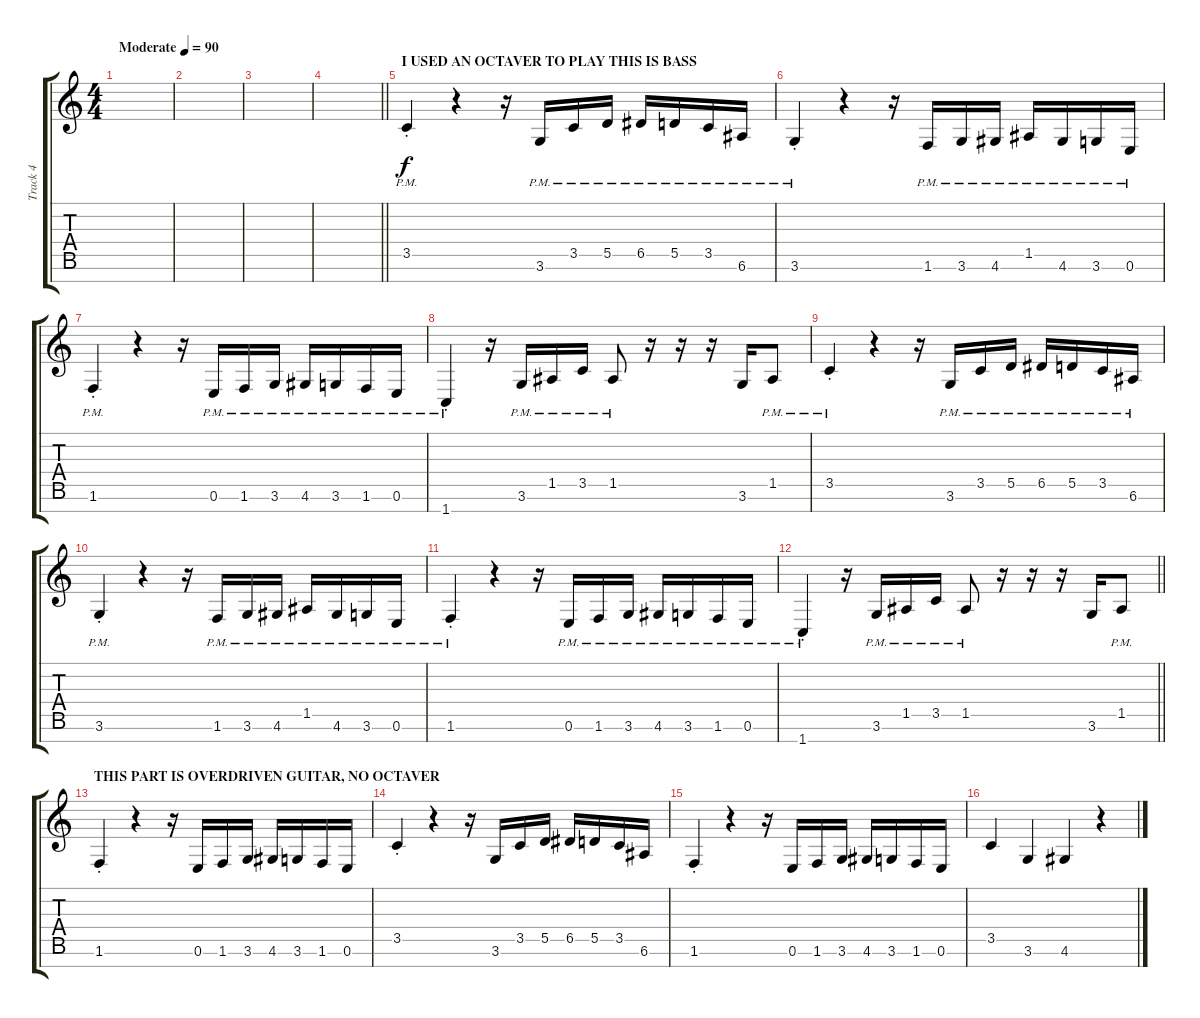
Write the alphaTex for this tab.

\track ("Track 4" "Track 4") {instrument distortionguitar}
\staff {score tabs}
\tuning (E4 B3 G3 D3 A2 E2 B1) {hide}
\ts (4 4)
\tempo (90 "Moderate")
\clef g2
\ks c
|
|
|
\barLineRight lightlight
|
\section ("" "I USED AN OCTAVER TO PLAY THIS IS BASS")
3.5{pm st}.4 r.4 r.16 3.6{pm}.16 3.5{pm}.16 5.5{pm}.16 6.5{pm}.16 5.5{pm}.16 3.5{pm}.16 6.6{pm}.16 |
3.6{pm st}.4 r.4 r.16 1.6{pm}.16 3.6{pm}.16 4.6{pm}.16 1.5{pm}.16 4.6{pm}.16 3.6{pm}.16 0.6{pm}.16 |
1.6{pm st}.4 r.4 r.16 0.6{pm}.16 1.6{pm}.16 3.6{pm}.16 4.6{pm}.16 3.6{pm}.16 1.6{pm}.16 0.6{pm}.16 |
1.7{pm st}.4 r.16 3.6{pm}.16 1.5{pm}.16 3.5{pm}.16 1.5{pm}.8 r.16 r.16 r.16 3.6.16 1.5{pm}.8 |
3.5{pm st}.4 r.4 r.16 3.6{pm}.16 3.5{pm}.16 5.5{pm}.16 6.5{pm}.16 5.5{pm}.16 3.5{pm}.16 6.6{pm}.16 |
3.6{pm st}.4 r.4 r.16 1.6{pm}.16 3.6{pm}.16 4.6{pm}.16 1.5{pm}.16 4.6{pm}.16 3.6{pm}.16 0.6{pm}.16 |
1.6{pm st}.4 r.4 r.16 0.6{pm}.16 1.6{pm}.16 3.6{pm}.16 4.6{pm}.16 3.6{pm}.16 1.6{pm}.16 0.6{pm}.16 |
\barLineRight lightlight
1.7{pm st}.4 r.16 3.6{pm}.16 1.5{pm}.16 3.5{pm}.16 1.5{pm}.8 r.16 r.16 r.16 3.6.16 1.5{pm}.8 |
\section ("" "THIS PART IS OVERDRIVEN GUITAR, NO OCTAVER")
1.6{st}.4 r.4 r.16 0.6.16 1.6.16 3.6.16 4.6.16 3.6.16 1.6.16 0.6.16 |
3.5{st}.4 r.4 r.16 3.6.16 3.5.16 5.5.16 6.5.16 5.5.16 3.5.16 6.6.16 |
1.6{st}.4 r.4 r.16 0.6.16 1.6.16 3.6.16 4.6.16 3.6.16 1.6.16 0.6.16 |
3.5.4 3.6.4 4.6.4 r.4
